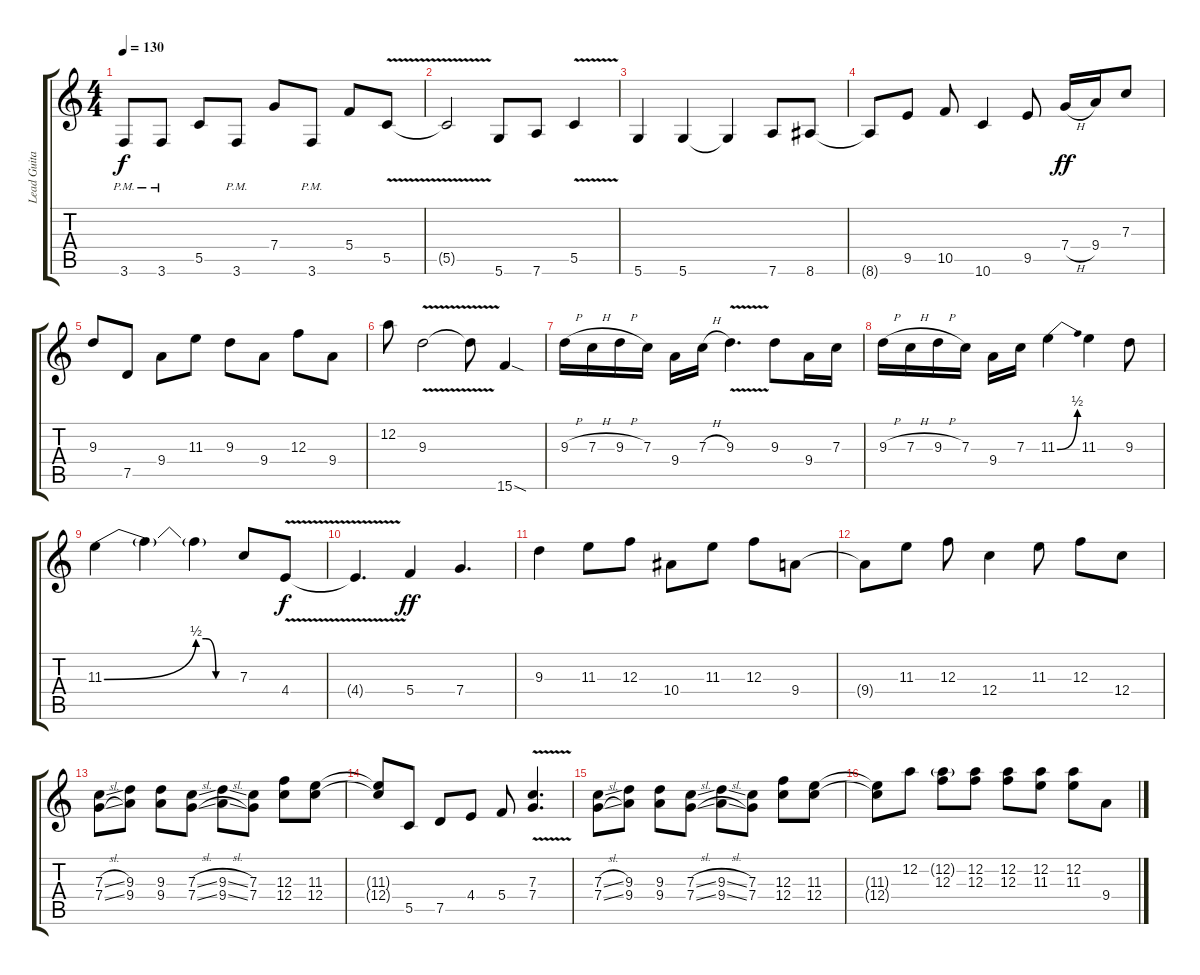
\track ("Lead Guitar" "Lead Guita") {instrument overdrivenguitar}
\staff {score tabs}
\tuning (D4 A3 F3 C3 G2 D2) {hide}
\ts (4 4)
\tempo 130
\clef g2
\ks c
3.6{pm}.8{dy f} 3.6{pm}.8 5.5.8 3.6{pm}.8 7.4.8 3.6{pm}.8 5.4.8 5.5{v}.8 |
5.5{t}.2 5.6.8 7.6.8 5.5{v}.4 |
5.6.4 5.6.4 5.6{t}.4 7.6.8 8.6.8 |
8.6{t}.8 9.5.8 10.5.8 10.6.4 9.5.8 7.4{h}.16{dy ff} 9.4.16 7.3.8 |
9.3.8 7.5.8 9.4.8 11.3.8 9.3.8 9.4.8 12.3.8 9.4.8 |
12.2.8 9.3{v}.2 9.3{t}.8 15.6{sod}.4 |
9.3{h}.16 7.3{h}.16 9.3{h}.16 7.3.16 9.4.16 7.3{h}.16 9.3{v}.4{d} 9.3.8 9.4.16 7.3.16 |
9.3{h}.16 7.3{h}.16 9.3{h}.16 7.3.16 9.4.16 7.3.16 11.3{be (bend 0 0 60 2)}.4 11.3.4 9.3.8 |
11.3{be (bend 0 0 60 2)}.4 11.3{t}.4 11.3{be (custom 0 2 15 2 30 0 60 0) t}.4 7.3.8 4.4{v}.8{dy f} |
4.4{t}.4{d} 5.4.4{dy ff} 7.4.4{d} |
9.3.4 11.3.8 12.3.8 10.4.8 11.3.8 12.3.8 9.4.8 |
9.4{t}.8 11.3.8 12.3.8 12.4.4 11.3.8 12.3.8 12.4.8 |
(7.3{sl} 7.4{sl}).8 (9.3 9.4).8 (9.3 9.4).8 (7.3{sl} 7.4{sl}).8 (9.3{sl} 9.4{sl}).8 (7.3 7.4).8 (12.3 12.4).8 (11.3 12.4).8 |
(11.3{t} 12.4{t}).8 5.5.8 7.5.8 4.4.8 5.4.8 (7.3{v} 7.4{v}).4{d} |
(7.3{sl} 7.4{sl}).8 (9.3 9.4).8 (9.3 9.4).8 (7.3{sl} 7.4{sl}).8 (9.3{sl} 9.4{sl}).8 (7.3 7.4).8 (12.3 12.4).8 (11.3 12.4).8 |
(11.3{t} 12.4{t}).8 12.2.8 (12.2{g} 12.3).8 (12.2 12.3).8 (12.2 12.3).8 (12.2 11.3).8 (12.2 11.3).8 9.4.8
